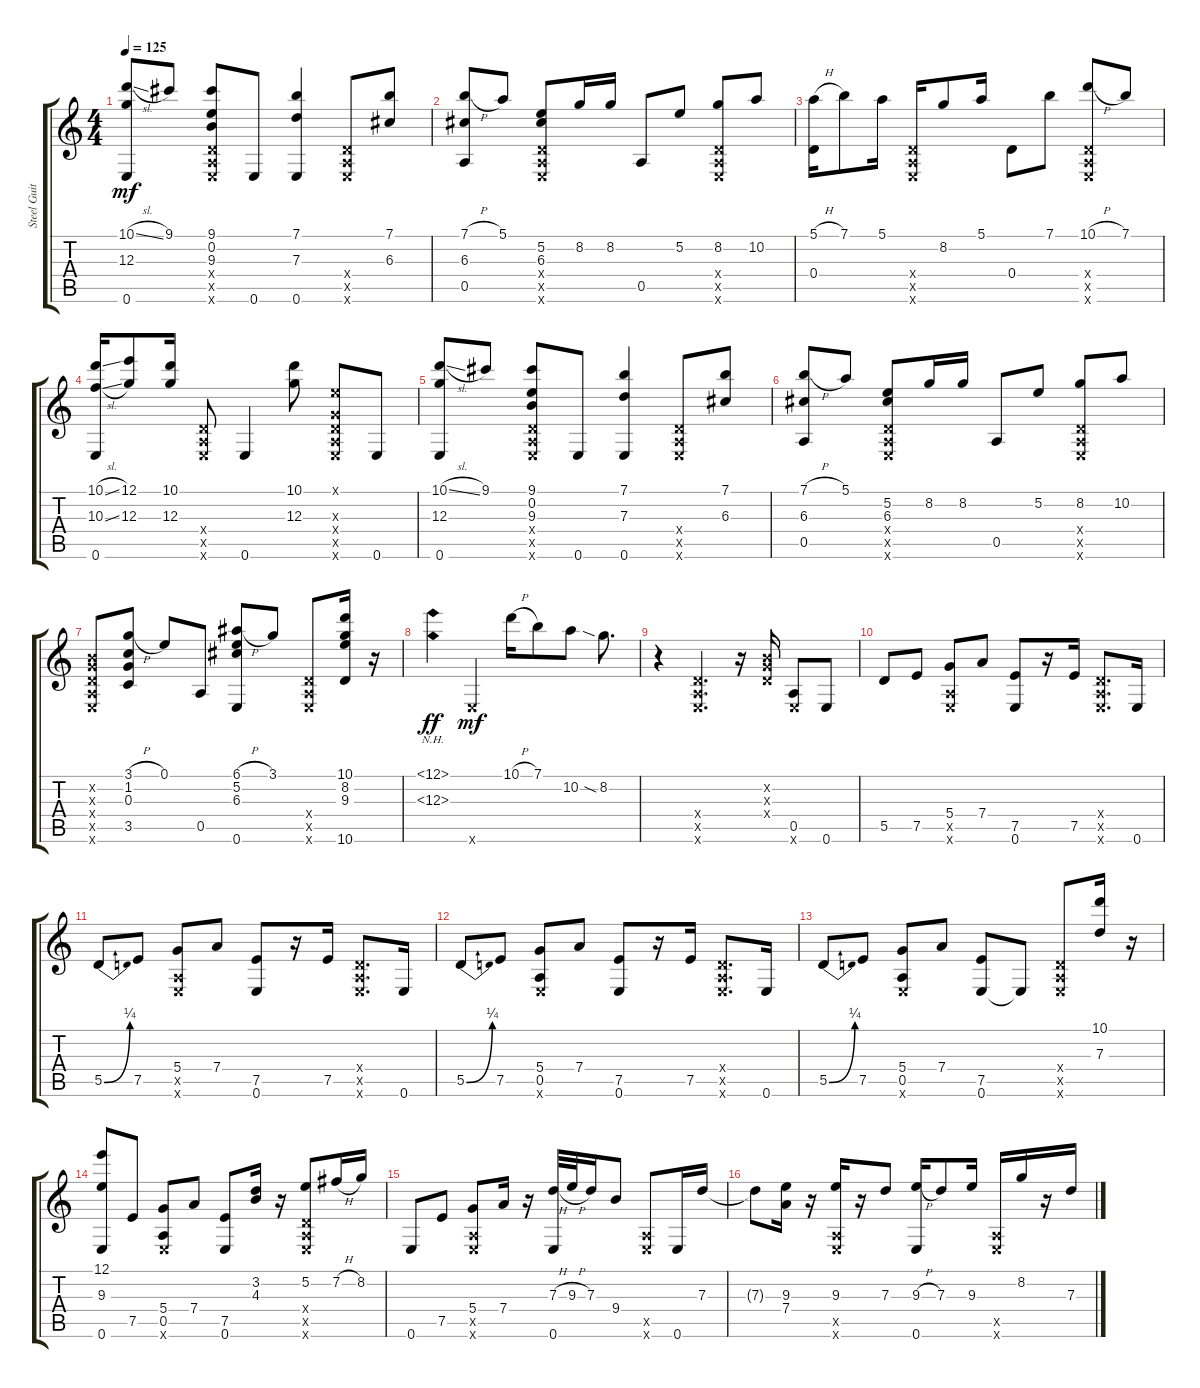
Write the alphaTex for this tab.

\track ("Steel Guitar" "Steel Guit") {instrument acousticguitarsteel}
\staff {score tabs}
\tuning (E4 B3 G3 D3 A2 E2) {hide}
\ts (4 4)
\tempo 125
\clef g2
\ks c
(10.1{sl} 12.3 0.6).8{dy mf} 9.1.8 (9.1 0.2 9.3 0.4{x} 0.5{x} 0.6{x}).8 0.6.8 (7.1 7.3 0.6).4 (0.4{x} 0.5{x} 0.6{x}).8 (7.1 6.3).8 |
(7.1{h} 6.3 0.5).8 5.1.8 (5.2 6.3 0.4{x} 0.5{x} 0.6{x}).8 8.2.16 8.2.16 0.5.8 5.2.8 (8.2 0.4{x} 0.5{x} 0.6{x}).8 10.2.8 |
(5.1{h} 0.4).16 7.1.8 5.1.16 (0.4{x} 0.5{x} 0.6{x}).16 8.2.8 5.1.16 0.4.8 7.1.8 (10.1{h} 0.4{x} 0.5{x} 0.6{x}).8 7.1.8 |
(10.1{sl} 10.3{sl} 0.6).16 (12.1 12.3).8 (10.1 12.3).16 (0.4{x} 0.5{x} 0.6{x}).8 0.6.4 (10.1 12.3).8 (0.1{x} 0.3{x} 0.4{x} 0.5{x} 0.6{x}).8 0.6.8 |
(10.1{sl} 12.3 0.6).8 9.1.8 (9.1 0.2 9.3 0.4{x} 0.5{x} 0.6{x}).8 0.6.8 (7.1 7.3 0.6).4 (0.4{x} 0.5{x} 0.6{x}).8 (7.1 6.3).8 |
(7.1{h} 6.3 0.5).8 5.1.8 (5.2 6.3 0.4{x} 0.5{x} 0.6{x}).8 8.2.16 8.2.16 0.5.8 5.2.8 (8.2 0.4{x} 0.5{x} 0.6{x}).8 10.2.8 |
(0.2{x} 0.3{x} 0.4{x} 0.5{x} 0.6{x}).8 (3.1{h} 1.2 0.3 3.5).8 0.1.8 0.5.8 (6.1{h} 5.2 6.3 0.6).8 3.1.8 (0.4{x} 0.5{x} 0.6{x}).8 (10.1 8.2 9.3 10.6).16 r.16 |
(12.1{nh} 12.3{nh}).4{dy ff} 0.6{x}.4{dy mf} 10.1{h}.16 7.1.8 10.2.8 8.2{sia}.8{d} |
r.4 (0.4{x} 0.5{x} 0.6{x}).4{d} r.16 (0.2{x} 0.3{x} 0.4{x}).16 (0.5 0.6{x}).8 0.6.8 |
5.5.8 7.5.8 (5.4 0.5{x} 0.6{x}).8 7.4.8 (7.5 0.6).8 r.16 7.5.16 (0.4{x} 0.5{x} 0.6{x}).8{d} 0.6.16 |
5.5{be (bend 0 0 60 1)}.8 7.5.8 (5.4 0.5{x} 0.6{x}).8 7.4.8 (7.5 0.6).8 r.16 7.5.16 (0.4{x} 0.5{x} 0.6{x}).8{d} 0.6.16 |
5.5{be (bend 0 0 60 1)}.8 7.5.8 (5.4 0.5 0.6{x}).8 7.4.8 (7.5 0.6).8 r.16 7.5.16 (0.4{x} 0.5{x} 0.6{x}).8{d} 0.6.16 |
5.5{be (bend 0 0 60 1)}.8 7.5.8 (5.4 0.5 0.6{x}).8 7.4.8 (7.5 0.6).8 0.6{t}.8 (0.4{x} 0.5{x} 0.6{x}).8 (10.1 7.3).16 r.16 |
(12.1 9.3 0.6).8 7.5.8 (5.4 0.5 0.6{x}).8 7.4.8 (7.5 0.6).8 (3.2 4.3).16 r.16 (5.2 0.4{x} 0.5{x} 0.6{x}).8 7.2{h}.16 8.2.16 |
0.6.8 7.5.8 (5.4 0.5{x} 0.6{x}).8 7.4.16 r.16 (7.3{h} 0.6).32 9.3{h}.32 7.3.16 9.4.8 (0.5{x} 0.6{x}).8 0.6.16 7.3.16 |
7.3{t}.8 (9.3 7.4).16 r.16 (9.3 0.5{x} 0.6{x}).16 r.16 7.3.8 (9.3{h} 0.6).16 7.3.8 9.3.16 (0.5{x} 0.6{x}).16 8.2.16 r.16 7.3{h}.16
